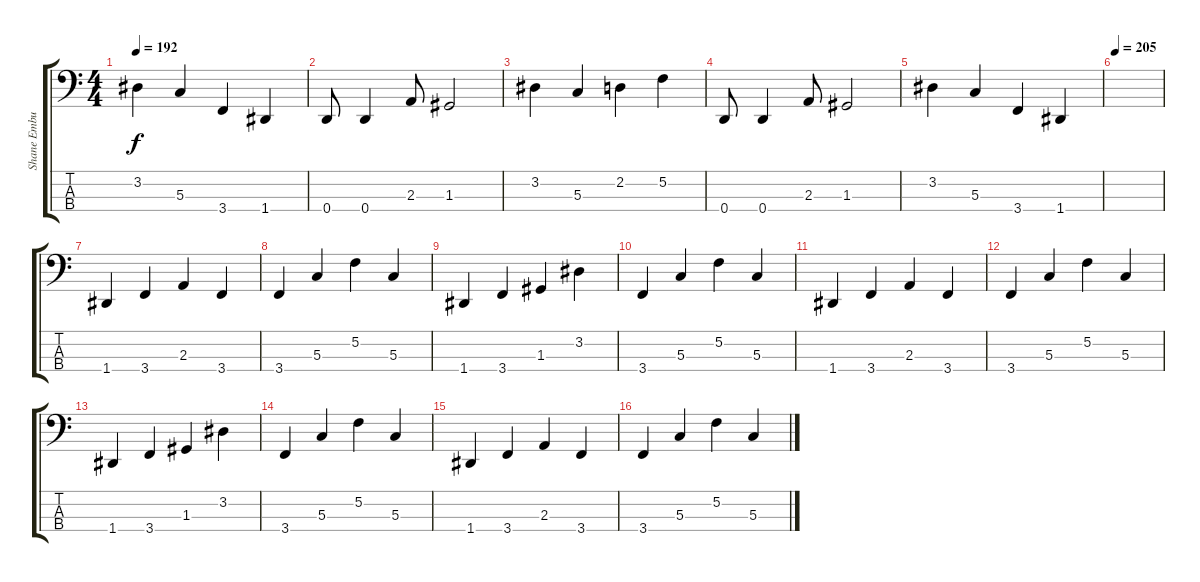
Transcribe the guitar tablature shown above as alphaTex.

\track ("Shane Embury (Bass)" "Shane Embu") {instrument electricbassfinger}
\staff {score tabs}
\tuning (F2 C2 G1 D1) {hide}
\ts (4 4)
\tempo 192
\clef f4
\ks c
3.2.4{dy f} 5.3.4 3.4.4 1.4.4 |
0.4.8 0.4.4 2.3.8 1.3.2 |
3.2.4 5.3.4 2.2.4 5.2.4 |
0.4.8 0.4.4 2.3.8 1.3.2 |
3.2.4 5.3.4 3.4.4 1.4.4 |
\tempo 205
|
1.4.4 3.4.4 2.3.4 3.4.4 |
3.4.4 5.3.4 5.2.4 5.3.4 |
1.4.4 3.4.4 1.3.4 3.2.4 |
3.4.4 5.3.4 5.2.4 5.3.4 |
1.4.4 3.4.4 2.3.4 3.4.4 |
3.4.4 5.3.4 5.2.4 5.3.4 |
1.4.4 3.4.4 1.3.4 3.2.4 |
3.4.4 5.3.4 5.2.4 5.3.4 |
1.4.4 3.4.4 2.3.4 3.4.4 |
3.4.4 5.3.4 5.2.4 5.3.4
